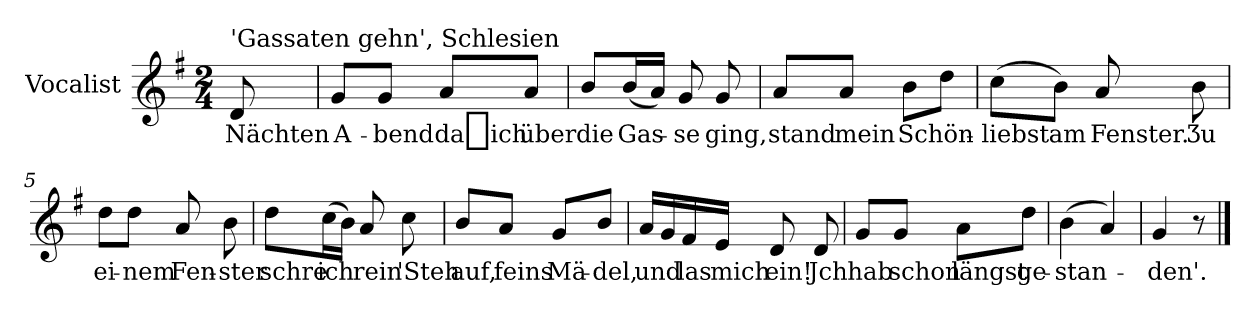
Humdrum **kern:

**kern	**text
*part1	*part1
*staff1	*staff1
*I"Vocalist	*
*k[f#]	*
*G:	*
*M2/4	*
=	=
!LO:TX:a:t='Gassaten gehn', Schlesien	!
8d	Nächten
=1	=1
8gL	A-
8gJ	-bend
8aL	da_ich
8aJ	über
=2	=2
8bL	die
(16bL	Gas-
16aJJ)	.
8g	-se
8g	ging,
=3	=3
8aL	stand
8aJ	mein
8bL	Schön-
8ddJ	.
=4	=4
(8ccL	-liebst
8bJ)	am
8a	Fenster.
8b	Ʒu
=5	=5
8ddL	ei-
8ddJ	-nem
8a	Fen-
8b	-ster
=6	=6
8ddL	schre
(16ccL	ich
16bJJ)	.
8a	rein
8cc	'Steh
=7	=7
8bL	auf,
8aJ	feins
8gL	Mä-
8bJ	-del,
=8	=8
16aLL	und
16g	.
16f#	las
16eJJ	mich
8d	ein!
8d	Jch
=9	=9
8gL	hab
8gJ	schon
8aL	längst
8ddJ	ge-
=10	=10
(4b	-stan-
4a)	.
=11	=11
4g	-den'.
8r	.
==	==
*-	*-
